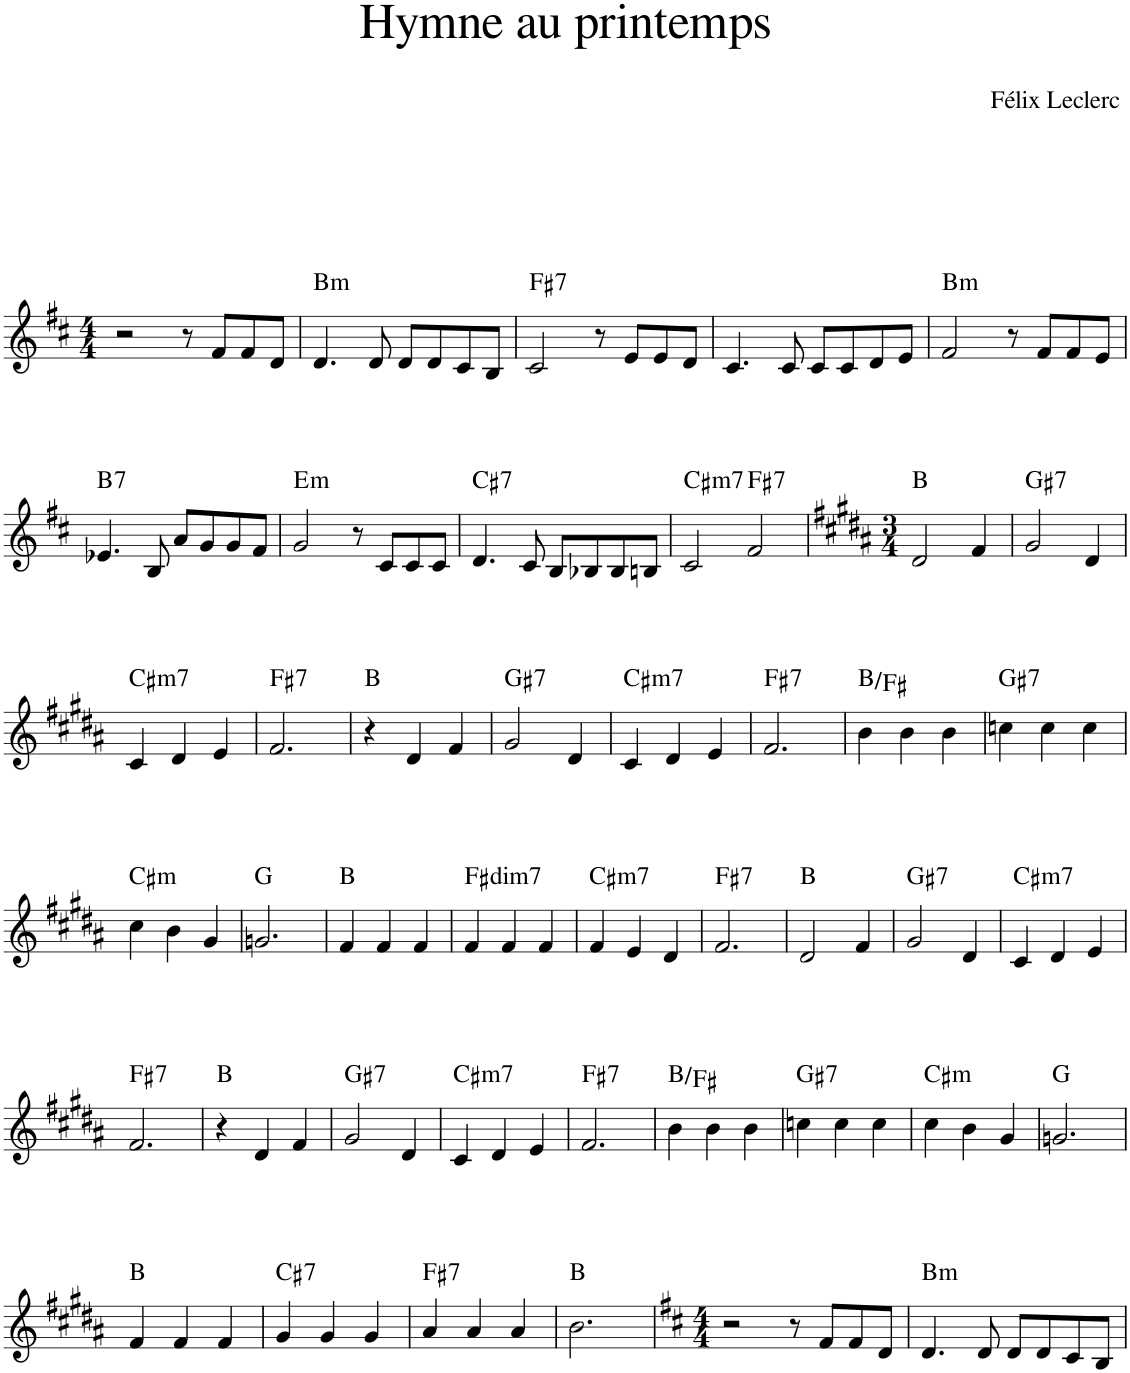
**kern	**harte
*part1	*part1
*staff1	*
*I"Piano	*
*I'Pno.	*
*clefG2	*
*k[f#c#]	*
*M4/4	*
=1	=1
2r	.
8r	.
8f#/L	.
8f#/	.
8d/J	.
=2	=2
!	!LO:H:kt=m
4.d/	B:min
8d/	.
8d/L	.
8d/	.
8c#/	.
8B/J	.
=3	=3
!	!LO:H:kt=7
2c#/	F#:7
8r	.
8e/L	.
8e/	.
8d/J	.
=4	=4
4.c#/	.
8c#/	.
8c#/L	.
8c#/	.
8d/	.
8e/J	.
=5	=5
!	!LO:H:kt=m
2f#/	B:min
8r	.
8f#/L	.
8f#/	.
8e/J	.
!!LO:LB:g=z
=6	=6
!	!LO:H:kt=7
4.e-X/	B:7
8B/	.
8a/L	.
8g/	.
8g/	.
8f#/J	.
=7	=7
!	!LO:H:kt=m
2g/	E:min
8r	.
8c#/L	.
8c#/	.
8c#/J	.
=8	=8
!	!LO:H:kt=7
4.d/	C#:7
8c#/	.
8B/L	.
8B-X/	.
8B-/	.
8Bn/J	.
=9	=9
!	!LO:H:kt=m7
2c#/	C#:min7
!	!LO:H:kt=7
2f#/	F#:7
=10	=10
*k[f#c#g#d#a#]	*
*M3/4	*
2d#/	B:maj
4f#/	.
=11	=11
!	!LO:H:kt=7
2g#/	G#:7
4d#/	.
!!LO:LB:g=z
=12	=12
!	!LO:H:kt=m7
4c#/	C#:min7
4d#/	.
4e/	.
=13	=13
!	!LO:H:kt=7
2.f#/	F#:7
=14	=14
4r	B:maj
4d#/	.
4f#/	.
=15	=15
!	!LO:H:kt=7
2g#/	G#:7
4d#/	.
=16	=16
!	!LO:H:kt=m7
4c#/	C#:min7
4d#/	.
4e/	.
=17	=17
!	!LO:H:kt=7
2.f#/	F#:7
=18	=18
4b\	B:maj/5
4b\	.
4b\	.
=19	=19
!	!LO:H:kt=7
4ccn\	G#:7
4cc\	.
4cc\	.
!!LO:LB:g=z
=20	=20
!	!LO:H:kt=m
4cc#\	C#:min
4b\	.
4g#/	.
=21	=21
2.gn/	G:maj
=22	=22
4f#/	B:maj
4f#/	.
4f#/	.
=23	=23
!	!LO:H:kt=dim7
4f#/	F#:dim7
4f#/	.
4f#/	.
=24	=24
!	!LO:H:kt=m7
4f#/	C#:min7
4e/	.
4d#/	.
=25	=25
!	!LO:H:kt=7
2.f#/	F#:7
=26	=26
2d#/	B:maj
4f#/	.
=27	=27
!	!LO:H:kt=7
2g#/	G#:7
4d#/	.
=28	=28
!	!LO:H:kt=m7
4c#/	C#:min7
4d#/	.
4e/	.
!!LO:LB:g=z
=29	=29
!	!LO:H:kt=7
2.f#/	F#:7
=30	=30
4r	B:maj
4d#/	.
4f#/	.
=31	=31
!	!LO:H:kt=7
2g#/	G#:7
4d#/	.
=32	=32
!	!LO:H:kt=m7
4c#/	C#:min7
4d#/	.
4e/	.
=33	=33
!	!LO:H:kt=7
2.f#/	F#:7
=34	=34
4b\	B:maj/5
4b\	.
4b\	.
=35	=35
!	!LO:H:kt=7
4ccn\	G#:7
4cc\	.
4cc\	.
=36	=36
!	!LO:H:kt=m
4cc#\	C#:min
4b\	.
4g#/	.
=37	=37
2.gn/	G:maj
!!LO:LB:g=z
=38	=38
4f#/	B:maj
4f#/	.
4f#/	.
=39	=39
!	!LO:H:kt=7
4g#/	C#:7
4g#/	.
4g#/	.
=40	=40
!	!LO:H:kt=7
4a#/	F#:7
4a#/	.
4a#/	.
=41	=41
2.b\	B:maj
=42	=42
*k[f#c#]	*
*M4/4	*
2r	.
8r	.
8f#/L	.
8f#/	.
8d/J	.
=43	=43
!	!LO:H:kt=m
4.d/	B:min
8d/	.
8d/L	.
8d/	.
8c#/	.
8B/J	.
=	=
*-	*-
